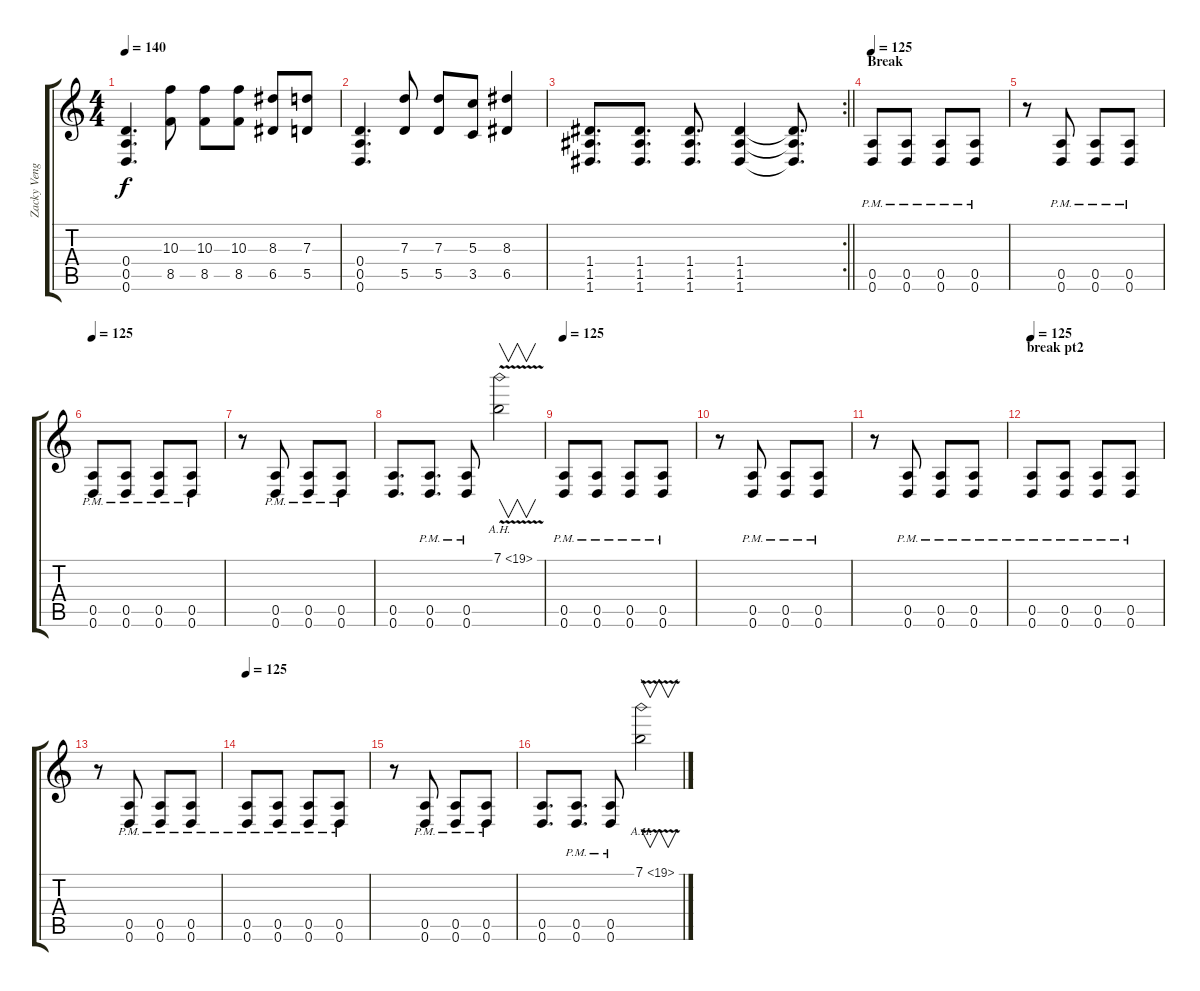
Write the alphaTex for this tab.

\track ("Zacky Vengeance" "Zacky Veng") {instrument distortionguitar}
\staff {score tabs}
\tuning (E4 B3 G3 D3 A2 D2) {hide}
\ts (4 4)
\tempo 140
\clef g2
\ks c
(0.4 0.5 0.6).4{d dy f} (10.3 8.5).8 (10.3 8.5).8 (10.3 8.5).8 (8.3 6.5).8 (7.3 5.5).8 |
(0.4 0.5 0.6).4{d} (7.3 5.5).8 (7.3 5.5).8 (5.3 3.5).8 (8.3 6.5).4 |
\rc 2
\barLineRight lightlight
(1.4 1.5 1.6).8{d} (1.4 1.5 1.6).8{d} (1.4 1.5 1.6).8{d} (1.4 1.5 1.6).4 (1.4{t} 1.5{t} 1.6{t}).8{d} |
\section ("" "Break")
\tempo 125
(0.5{pm} 0.6{pm}).8 (0.5{pm} 0.6{pm}).8 (0.5{pm} 0.6{pm}).8 (0.5{pm} 0.6{pm}).8 |
r.8 (0.5{pm} 0.6{pm}).8 (0.5{pm} 0.6{pm}).8 (0.5{pm} 0.6{pm}).8 |
\tempo 125
(0.5{pm} 0.6{pm}).8 (0.5{pm} 0.6{pm}).8 (0.5{pm} 0.6{pm}).8 (0.5{pm} 0.6{pm}).8 |
r.8 (0.5{pm} 0.6{pm}).8 (0.5{pm} 0.6{pm}).8 (0.5{pm} 0.6{pm}).8 |
(0.5 0.6).8{d} (0.5{pm} 0.6{pm}).8{d} (0.5{pm} 0.6{pm}).8 7.1{ah 12 v}.2{v} |
\tempo 125
(0.5{pm} 0.6{pm}).8 (0.5{pm} 0.6{pm}).8 (0.5{pm} 0.6{pm}).8 (0.5{pm} 0.6{pm}).8 |
r.8 (0.5{pm} 0.6{pm}).8 (0.5{pm} 0.6{pm}).8 (0.5{pm} 0.6{pm}).8 |
r.8 (0.5{pm} 0.6{pm}).8 (0.5{pm} 0.6{pm}).8 (0.5{pm} 0.6{pm}).8 |
\section ("" "break pt2")
\tempo 125
(0.5{pm} 0.6{pm}).8 (0.5{pm} 0.6{pm}).8 (0.5{pm} 0.6{pm}).8 (0.5{pm} 0.6{pm}).8 |
r.8 (0.5{pm} 0.6{pm}).8 (0.5{pm} 0.6{pm}).8 (0.5{pm} 0.6{pm}).8 |
\tempo 125
(0.5{pm} 0.6{pm}).8 (0.5{pm} 0.6{pm}).8 (0.5{pm} 0.6{pm}).8 (0.5{pm} 0.6{pm}).8 |
r.8 (0.5{pm} 0.6{pm}).8 (0.5{pm} 0.6{pm}).8 (0.5{pm} 0.6{pm}).8 |
(0.5 0.6).8{d} (0.5{pm} 0.6{pm}).8{d} (0.5{pm} 0.6{pm}).8 7.1{ah 12 v}.2{v}
